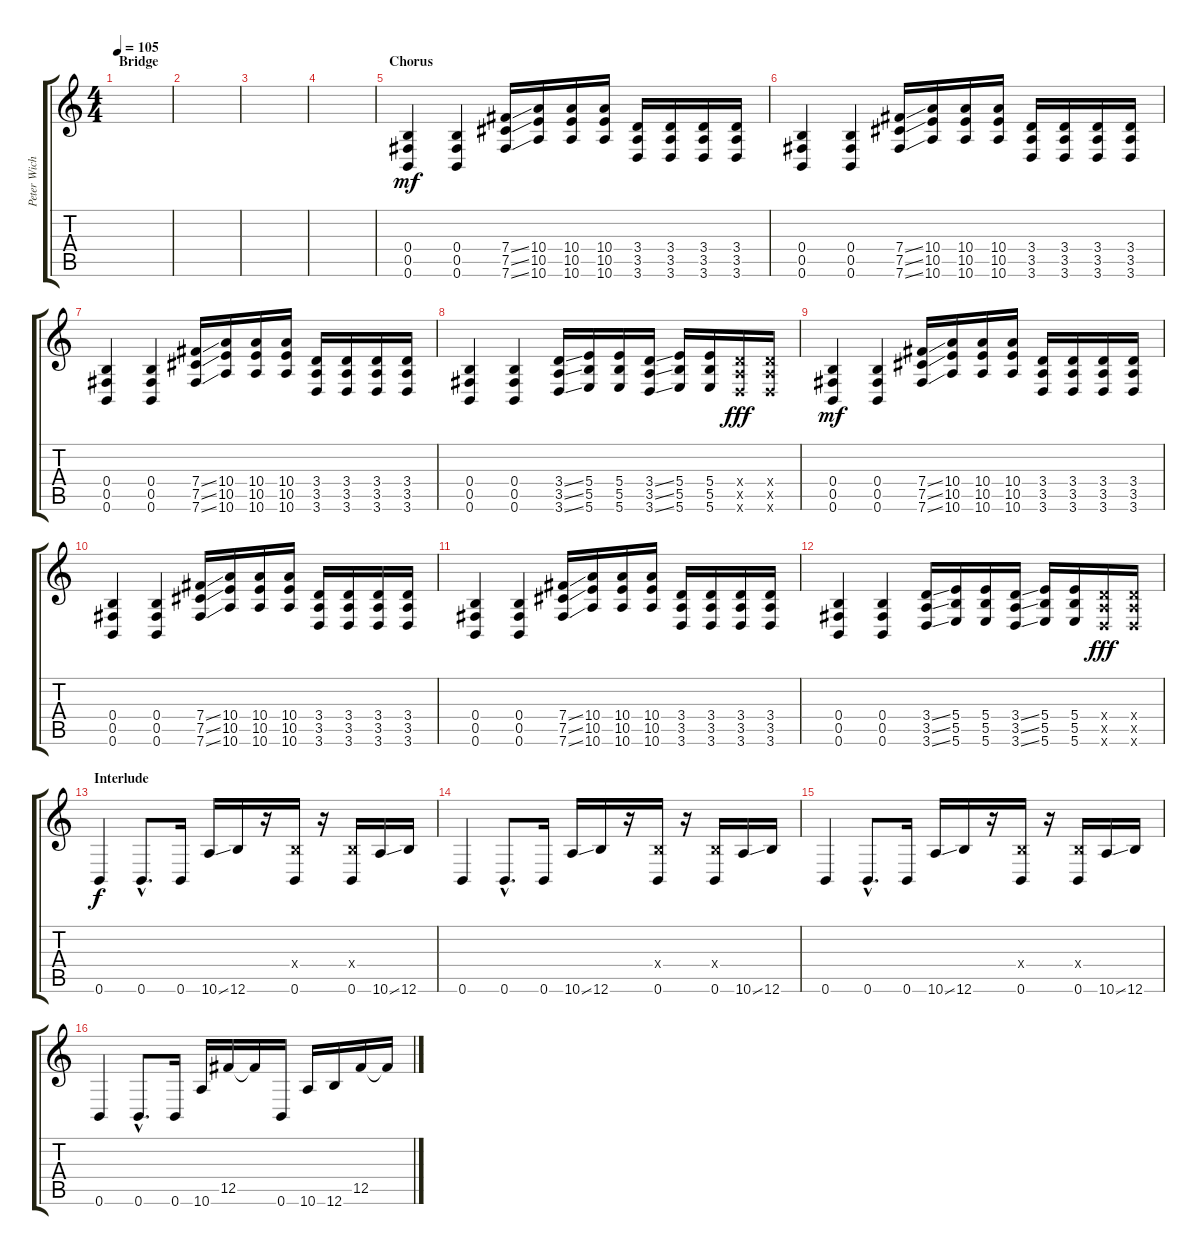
\track ("Peter Wichers" "Peter Wich") {instrument distortionguitar}
\staff {score tabs}
\tuning (Db4 Ab3 E3 B2 Gb2 B1) {hide}
\ts (4 4)
\section ("" "Bridge")
\tempo 105
\clef g2
\ks c
|
|
|
|
\section ("" "Chorus")
(0.4 0.5 0.6).4{dy mf} (0.4 0.5 0.6).4 (7.4{ss} 7.5{ss} 7.6{ss}).16 (10.4 10.5 10.6).16 (10.4 10.5 10.6).16 (10.4 10.5 10.6).16 (3.4 3.5 3.6).16 (3.4 3.5 3.6).16 (3.4 3.5 3.6).16 (3.4 3.5 3.6).16 |
(0.4 0.5 0.6).4 (0.4 0.5 0.6).4 (7.4{ss} 7.5{ss} 7.6{ss}).16 (10.4 10.5 10.6).16 (10.4 10.5 10.6).16 (10.4 10.5 10.6).16 (3.4 3.5 3.6).16 (3.4 3.5 3.6).16 (3.4 3.5 3.6).16 (3.4 3.5 3.6).16 |
(0.4 0.5 0.6).4 (0.4 0.5 0.6).4 (7.4{ss} 7.5{ss} 7.6{ss}).16 (10.4 10.5 10.6).16 (10.4 10.5 10.6).16 (10.4 10.5 10.6).16 (3.4 3.5 3.6).16 (3.4 3.5 3.6).16 (3.4 3.5 3.6).16 (3.4 3.5 3.6).16 |
(0.4 0.5 0.6).4 (0.4 0.5 0.6).4 (3.4{ss} 3.5{ss} 3.6{ss}).16 (5.4 5.5 5.6).16 (5.4 5.5 5.6).16 (3.4{ss} 3.5{ss} 3.6{ss}).16 (5.4 5.5 5.6).16 (5.4 5.5 5.6).16 (3.4{x} 3.5{x} 3.6{x}).16{dy fff} (3.4{x} 3.5{x} 3.6{x}).16 |
(0.4 0.5 0.6).4{dy mf} (0.4 0.5 0.6).4 (7.4{ss} 7.5{ss} 7.6{ss}).16 (10.4 10.5 10.6).16 (10.4 10.5 10.6).16 (10.4 10.5 10.6).16 (3.4 3.5 3.6).16 (3.4 3.5 3.6).16 (3.4 3.5 3.6).16 (3.4 3.5 3.6).16 |
(0.4 0.5 0.6).4 (0.4 0.5 0.6).4 (7.4{ss} 7.5{ss} 7.6{ss}).16 (10.4 10.5 10.6).16 (10.4 10.5 10.6).16 (10.4 10.5 10.6).16 (3.4 3.5 3.6).16 (3.4 3.5 3.6).16 (3.4 3.5 3.6).16 (3.4 3.5 3.6).16 |
(0.4 0.5 0.6).4 (0.4 0.5 0.6).4 (7.4{ss} 7.5{ss} 7.6{ss}).16 (10.4 10.5 10.6).16 (10.4 10.5 10.6).16 (10.4 10.5 10.6).16 (3.4 3.5 3.6).16 (3.4 3.5 3.6).16 (3.4 3.5 3.6).16 (3.4 3.5 3.6).16 |
(0.4 0.5 0.6).4 (0.4 0.5 0.6).4 (3.4{ss} 3.5{ss} 3.6{ss}).16 (5.4 5.5 5.6).16 (5.4 5.5 5.6).16 (3.4{ss} 3.5{ss} 3.6{ss}).16 (5.4 5.5 5.6).16 (5.4 5.5 5.6).16 (3.4{x} 3.5{x} 3.6{x}).16{dy fff} (3.4{x} 3.5{x} 3.6{x}).16 |
\section ("" "Interlude ")
0.6.4{dy f} 0.6{hac}.8{d} 0.6.16 10.6{ss}.16 12.6.16 r.16 (0.4{x} 0.6).16 r.16 (0.4{x} 0.6).16 10.6{ss}.16 12.6.16 |
0.6.4 0.6{hac}.8{d} 0.6.16 10.6{ss}.16 12.6.16 r.16 (0.4{x} 0.6).16 r.16 (0.4{x} 0.6).16 10.6{ss}.16 12.6.16 |
0.6.4 0.6{hac}.8{d} 0.6.16 10.6{ss}.16 12.6.16 r.16 (0.4{x} 0.6).16 r.16 (0.4{x} 0.6).16 10.6{ss}.16 12.6.16 |
0.6.4 0.6{hac}.8{d} 0.6.16 10.6.16 12.5.16 12.5{t}.16 0.6.16 10.6.16 12.6.16 12.5.16 12.5{t}.16
